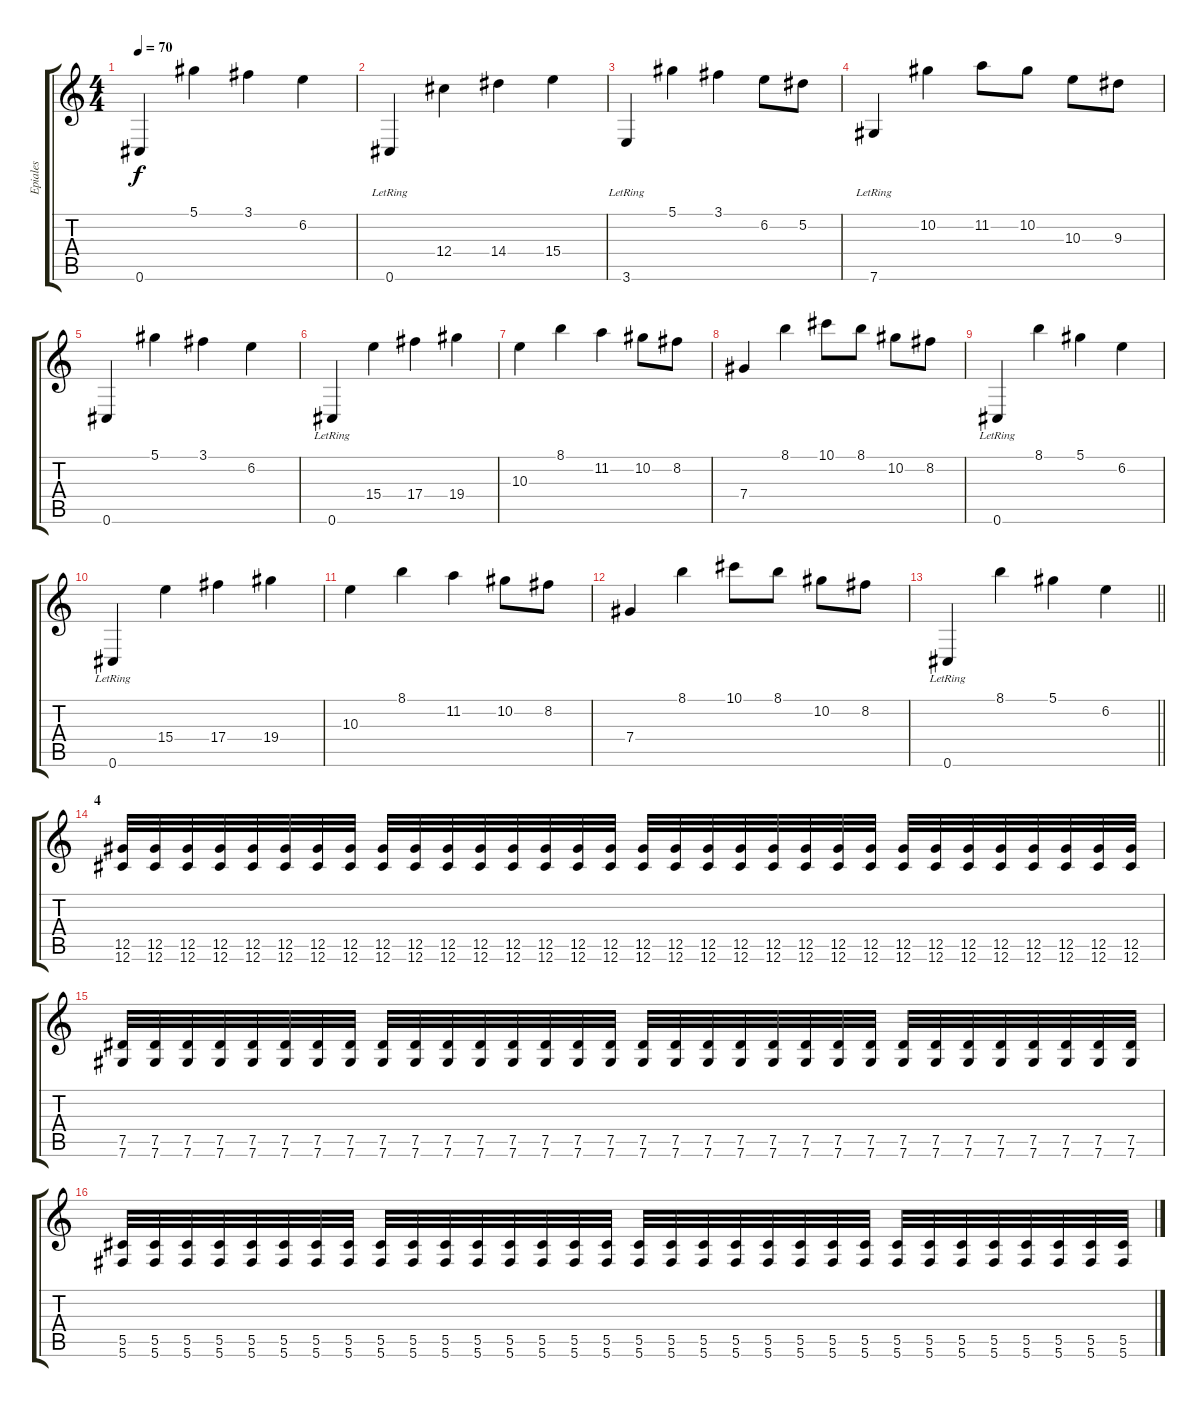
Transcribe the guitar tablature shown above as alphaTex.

\track ("Epiales" "Epiales") {instrument distortionguitar}
\staff {score tabs}
\tuning (Eb4 Bb3 Gb3 Db3 Ab2 Db2) {hide}
\ts (4 4)
\tempo 70
\clef g2
\ks c
0.6.4{dy f} 5.1.4 3.1.4 6.2.4 |
0.6{lr}.4 12.4.4 14.4.4 15.4.4 |
3.6{lr}.4 5.1.4 3.1.4 6.2.8 5.2.8 |
7.6{lr}.4 10.2.4 11.2.8 10.2.8 10.3.8 9.3.8 |
0.6.4 5.1.4 3.1.4 6.2.4 |
0.6{lr}.4 15.4.4 17.4.4 19.4.4 |
10.3.4 8.1.4 11.2.4 10.2.8 8.2.8 |
7.4.4 8.1.4 10.1.8 8.1.8 10.2.8 8.2.8 |
0.6{lr}.4 8.1.4 5.1.4 6.2.4 |
0.6{lr}.4 15.4.4 17.4.4 19.4.4 |
10.3.4 8.1.4 11.2.4 10.2.8 8.2.8 |
7.4.4 8.1.4 10.1.8 8.1.8 10.2.8 8.2.8 |
\barLineRight lightlight
0.6{lr}.4 8.1.4 5.1.4 6.2.4 |
\section ("" "4")
(12.5 12.6).32 (12.5 12.6).32 (12.5 12.6).32 (12.5 12.6).32 (12.5 12.6).32 (12.5 12.6).32 (12.5 12.6).32 (12.5 12.6).32 (12.5 12.6).32 (12.5 12.6).32 (12.5 12.6).32 (12.5 12.6).32 (12.5 12.6).32 (12.5 12.6).32 (12.5 12.6).32 (12.5 12.6).32 (12.5 12.6).32 (12.5 12.6).32 (12.5 12.6).32 (12.5 12.6).32 (12.5 12.6).32 (12.5 12.6).32 (12.5 12.6).32 (12.5 12.6).32 (12.5 12.6).32 (12.5 12.6).32 (12.5 12.6).32 (12.5 12.6).32 (12.5 12.6).32 (12.5 12.6).32 (12.5 12.6).32 (12.5 12.6).32 |
(7.5 7.6).32 (7.5 7.6).32 (7.5 7.6).32 (7.5 7.6).32 (7.5 7.6).32 (7.5 7.6).32 (7.5 7.6).32 (7.5 7.6).32 (7.5 7.6).32 (7.5 7.6).32 (7.5 7.6).32 (7.5 7.6).32 (7.5 7.6).32 (7.5 7.6).32 (7.5 7.6).32 (7.5 7.6).32 (7.5 7.6).32 (7.5 7.6).32 (7.5 7.6).32 (7.5 7.6).32 (7.5 7.6).32 (7.5 7.6).32 (7.5 7.6).32 (7.5 7.6).32 (7.5 7.6).32 (7.5 7.6).32 (7.5 7.6).32 (7.5 7.6).32 (7.5 7.6).32 (7.5 7.6).32 (7.5 7.6).32 (7.5 7.6).32 |
(5.5 5.6).32 (5.5 5.6).32 (5.5 5.6).32 (5.5 5.6).32 (5.5 5.6).32 (5.5 5.6).32 (5.5 5.6).32 (5.5 5.6).32 (5.5 5.6).32 (5.5 5.6).32 (5.5 5.6).32 (5.5 5.6).32 (5.5 5.6).32 (5.5 5.6).32 (5.5 5.6).32 (5.5 5.6).32 (5.5 5.6).32 (5.5 5.6).32 (5.5 5.6).32 (5.5 5.6).32 (5.5 5.6).32 (5.5 5.6).32 (5.5 5.6).32 (5.5 5.6).32 (5.5 5.6).32 (5.5 5.6).32 (5.5 5.6).32 (5.5 5.6).32 (5.5 5.6).32 (5.5 5.6).32 (5.5 5.6).32 (5.5 5.6).32
